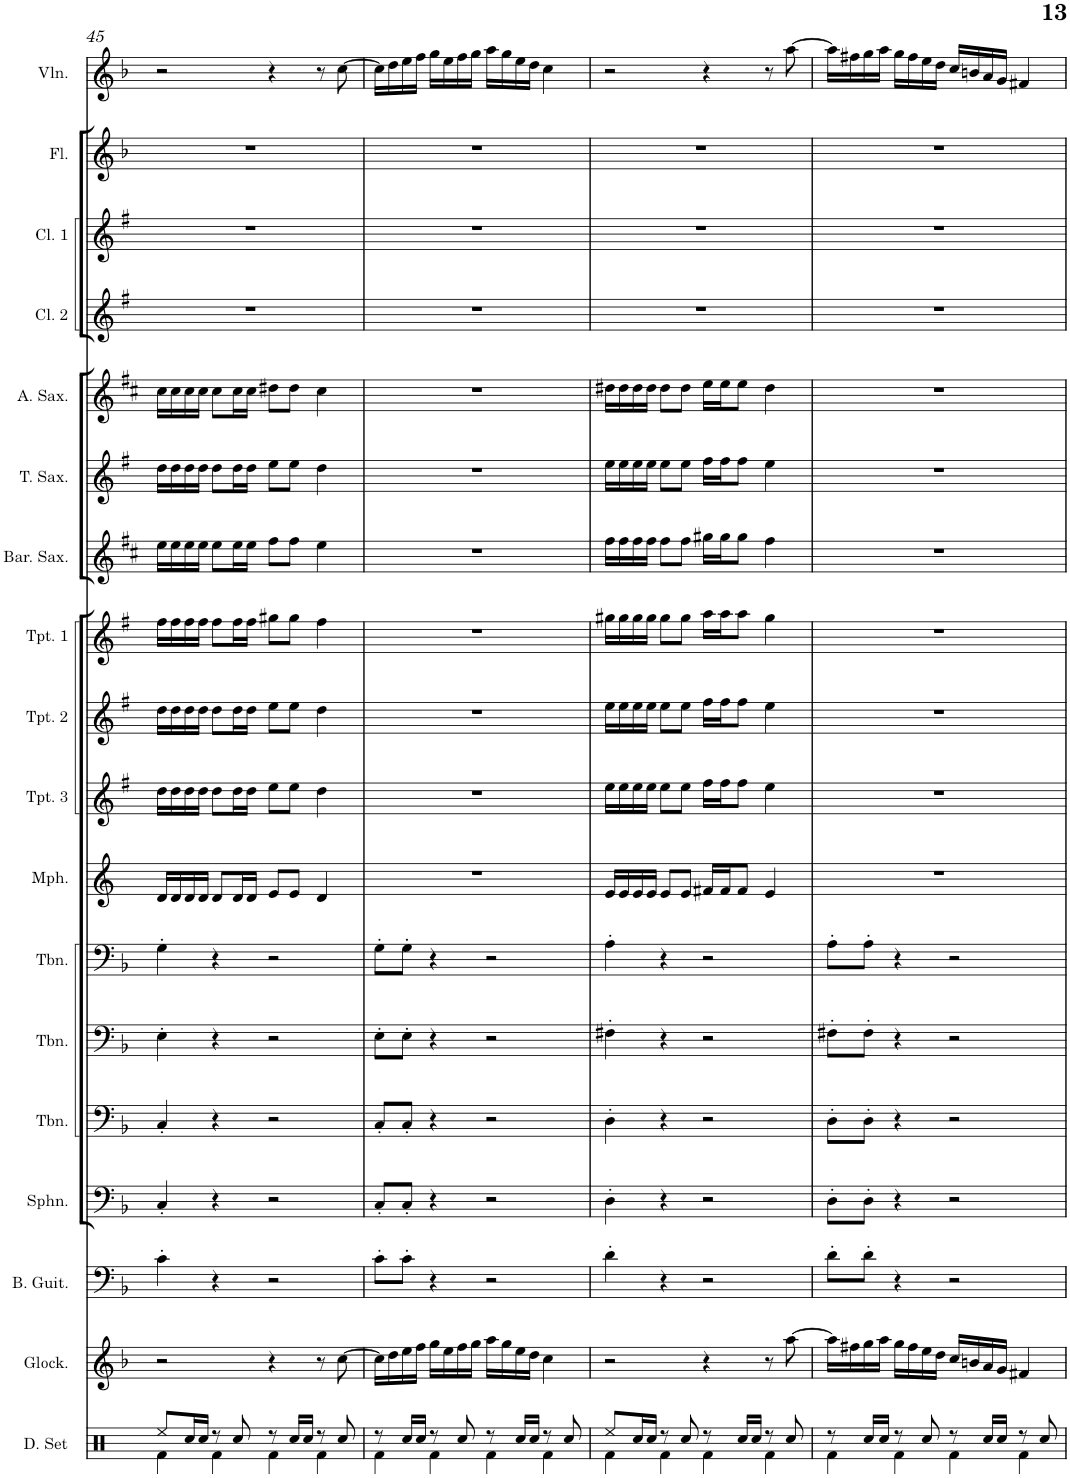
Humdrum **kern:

**kern	**kern	**kern	**kern	**kern	**kern	**kern	**kern	**kern	**kern	**kern	**kern	**kern	**kern	**kern	**kern	**kern	**kern
*part18	*part17	*part16	*part15	*part14	*part13	*part12	*part11	*part10	*part9	*part8	*part7	*part6	*part5	*part4	*part3	*part2	*part1
*staff18	*staff17	*staff16	*staff15	*staff14	*staff13	*staff12	*staff11	*staff10	*staff9	*staff8	*staff7	*staff6	*staff5	*staff4	*staff3	*staff2	*staff1
*I"Drumset	*I"Glockenspiel	*I"Bass Guitar	*I"Sousaphone	*I"Trombone	*I"Trombone	*I"Trombone	*I"Mellophone	*I"Trumpet 3	*I"Trumpet 2	*I"Trumpet 1	*I"Baritone Sax	*I"Tenor Sax	*I"Alto Sax	*I"Clarinet 2	*I"Clarinet 1	*I"Flute	*I"Violin
*I'D. Set	*I'Glock.	*I'B. Guit.	*I'Sphn.	*I'Tbn.	*I'Tbn.	*I'Tbn.	*I'Mph.	*I'Tpt. 3	*I'Tpt. 2	*I'Tpt. 1	*I'Bar. Sax.	*I'T. Sax.	*I'A. Sax.	*I'Cl. 2	*I'Cl. 1	*I'Fl.	*I'Vln.
!!LO:PB:g=z
*clefX	*clefG2	*clefF4	*clefF4	*clefF4	*clefF4	*clefF4	*clefG2	*clefG2	*clefG2	*clefG2	*clefG2	*clefG2	*clefG2	*clefG2	*clefG2	*clefG2	*clefG2
*	*Trd-14c-24	*Trd7c12	*	*	*	*	*Trd4c7	*Trd1c2	*Trd1c2	*Trd1c2	*Trd12c21	*Trd8c14	*Trd5c9	*Trd1c2	*Trd1c2	*	*
*k[]	*k[b-]	*k[b-]	*k[b-]	*k[b-]	*k[b-]	*k[b-]	*k[]	*k[f#]	*k[f#]	*k[f#]	*k[f#c#]	*k[f#]	*k[f#c#]	*k[f#]	*k[f#]	*k[b-]	*k[b-]
*M4/4	*M4/4	*M4/4	*M4/4	*M4/4	*M4/4	*M4/4	*M4/4	*M4/4	*M4/4	*M4/4	*M4/4	*M4/4	*M4/4	*M4/4	*M4/4	*M4/4	*M4/4
=45	=45	=45	=45	=45	=45	=45	=45	=45	=45	=45	=45	=45	=45	=45	=45	=45	=45
*^	*	*	*	*	*	*	*	*	*	*	*	*	*	*	*	*	*
8Ree/L	4Rf\	2r	4c'\	4C'/	4C'/	4E'\	4G'\	16d/LL	16dd\LL	16dd\LL	16ff#\LL	16ee\LL	16dd\LL	16cc#\LL	1r	1r	1r	2r
.	.	.	.	.	.	.	.	16d/	16dd\	16dd\	16ff#\	16ee\	16dd\	16cc#\	.	.	.	.
16Rcc/L	.	.	.	.	.	.	.	16d/	16dd\	16dd\	16ff#\	16ee\	16dd\	16cc#\	.	.	.	.
16Rcc/JJ	.	.	.	.	.	.	.	16d/JJ	16dd\JJ	16dd\JJ	16ff#\JJ	16ee\JJ	16dd\JJ	16cc#\JJ	.	.	.	.
8r	4Rf\	.	4r	4r	4r	4r	4r	8d/L	8dd\L	8dd\L	8ff#\L	8ee\L	8dd\L	8cc#\L	.	.	.	.
8Rcc/	.	.	.	.	.	.	.	16d/L	16dd\L	16dd\L	16ff#\L	16ee\L	16dd\L	16cc#\L	.	.	.	.
.	.	.	.	.	.	.	.	16d/JJ	16dd\JJ	16dd\JJ	16ff#\JJ	16ee\JJ	16dd\JJ	16cc#\JJ	.	.	.	.
8r	4Rf\	4r	2r	2r	2r	2r	2r	8e/L	8ee\L	8ee\L	8gg#X\L	8ff#\L	8ee\L	8dd#X\L	.	.	.	4r
16Rcc/LL	.	.	.	.	.	.	.	8e/J	8ee\J	8ee\J	8gg#\J	8ff#\J	8ee\J	8dd#\J	.	.	.	.
16Rcc/JJ	.	.	.	.	.	.	.	.	.	.	.	.	.	.	.	.	.	.
8r	4Rf\	8r	.	.	.	.	.	4d/	4dd\	4dd\	4ff#\	4ee\	4dd\	4cc#\	.	.	.	8r
8Rcc/	.	[8cc\	.	.	.	.	.	.	.	.	.	.	.	.	.	.	.	[8cc\
=46	=46	=46	=46	=46	=46	=46	=46	=46	=46	=46	=46	=46	=46	=46	=46	=46	=46	=46
8r	4Rf\	16cc\LL]	8c'\L	8C'/L	8C'/L	8E'\L	8G'\L	1r	1r	1r	1r	1r	1r	1r	1r	1r	1r	16cc\LL]
.	.	16dd\	.	.	.	.	.	.	.	.	.	.	.	.	.	.	.	16dd\
16Rcc/LL	.	16ee\	8c'\J	8C'/J	8C'/J	8E'\J	8G'\J	.	.	.	.	.	.	.	.	.	.	16ee\
16Rcc/JJ	.	16ff\JJ	.	.	.	.	.	.	.	.	.	.	.	.	.	.	.	16ff\JJ
8r	4Rf\	16gg\LL	4r	4r	4r	4r	4r	.	.	.	.	.	.	.	.	.	.	16gg\LL
.	.	16ee\	.	.	.	.	.	.	.	.	.	.	.	.	.	.	.	16ee\
8Rcc/	.	16ff\	.	.	.	.	.	.	.	.	.	.	.	.	.	.	.	16ff\
.	.	16gg\JJ	.	.	.	.	.	.	.	.	.	.	.	.	.	.	.	16gg\JJ
8r	4Rf\	16aa\LL	2r	2r	2r	2r	2r	.	.	.	.	.	.	.	.	.	.	16aa\LL
.	.	16gg\	.	.	.	.	.	.	.	.	.	.	.	.	.	.	.	16gg\
16Rcc/LL	.	16ee\	.	.	.	.	.	.	.	.	.	.	.	.	.	.	.	16ee\
16Rcc/JJ	.	16dd\JJ	.	.	.	.	.	.	.	.	.	.	.	.	.	.	.	16dd\JJ
8r	4Rf\	4cc\	.	.	.	.	.	.	.	.	.	.	.	.	.	.	.	4cc\
8Rcc/	.	.	.	.	.	.	.	.	.	.	.	.	.	.	.	.	.	.
=47	=47	=47	=47	=47	=47	=47	=47	=47	=47	=47	=47	=47	=47	=47	=47	=47	=47	=47
8Ree/L	4Rf\	2r	4d'\	4D'\	4D'\	4F#X'\	4A'\	16e/LL	16ee\LL	16ee\LL	16gg#X\LL	16ff#\LL	16ee\LL	16dd#X\LL	1r	1r	1r	2r
.	.	.	.	.	.	.	.	16e/	16ee\	16ee\	16gg#\	16ff#\	16ee\	16dd#\	.	.	.	.
16Rcc/L	.	.	.	.	.	.	.	16e/	16ee\	16ee\	16gg#\	16ff#\	16ee\	16dd#\	.	.	.	.
16Rcc/JJ	.	.	.	.	.	.	.	16e/JJ	16ee\JJ	16ee\JJ	16gg#\JJ	16ff#\JJ	16ee\JJ	16dd#\JJ	.	.	.	.
8r	4Rf\	.	4r	4r	4r	4r	4r	8e/L	8ee\L	8ee\L	8gg#\L	8ff#\L	8ee\L	8dd#\L	.	.	.	.
8Rcc/	.	.	.	.	.	.	.	8e/J	8ee\J	8ee\J	8gg#\J	8ff#\J	8ee\J	8dd#\J	.	.	.	.
8r	4Rf\	4r	2r	2r	2r	2r	2r	16f#X/LL	16ff#\LL	16ff#\LL	16aa\LL	16gg#X\LL	16ff#\LL	16ee\LL	.	.	.	4r
.	.	.	.	.	.	.	.	16f#/J	16ff#\J	16ff#\J	16aa\J	16gg#\J	16ff#\J	16ee\J	.	.	.	.
16Rcc/LL	.	.	.	.	.	.	.	8f#/J	8ff#\J	8ff#\J	8aa\J	8gg#\J	8ff#\J	8ee\J	.	.	.	.
16Rcc/JJ	.	.	.	.	.	.	.	.	.	.	.	.	.	.	.	.	.	.
8r	4Rf\	8r	.	.	.	.	.	4e/	4ee\	4ee\	4gg#\	4ff#\	4ee\	4dd#\	.	.	.	8r
8Rcc/	.	[8aa\	.	.	.	.	.	.	.	.	.	.	.	.	.	.	.	[8aa\
=48	=48	=48	=48	=48	=48	=48	=48	=48	=48	=48	=48	=48	=48	=48	=48	=48	=48	=48
8r	4Rf\	16aa\LL]	8d'\L	8D'\L	8D'\L	8F#X'\L	8A'\L	1r	1r	1r	1r	1r	1r	1r	1r	1r	1r	16aa\LL]
.	.	16ff#X\	.	.	.	.	.	.	.	.	.	.	.	.	.	.	.	16ff#X\
16Rcc/LL	.	16gg\	8d'\J	8D'\J	8D'\J	8F#'\J	8A'\J	.	.	.	.	.	.	.	.	.	.	16gg\
16Rcc/JJ	.	16aa\JJ	.	.	.	.	.	.	.	.	.	.	.	.	.	.	.	16aa\JJ
8r	4Rf\	16gg\LL	4r	4r	4r	4r	4r	.	.	.	.	.	.	.	.	.	.	16gg\LL
.	.	16ff#\	.	.	.	.	.	.	.	.	.	.	.	.	.	.	.	16ff#\
8Rcc/	.	16ee\	.	.	.	.	.	.	.	.	.	.	.	.	.	.	.	16ee\
.	.	16dd\JJ	.	.	.	.	.	.	.	.	.	.	.	.	.	.	.	16dd\JJ
8r	4Rf\	16cc/LL	2r	2r	2r	2r	2r	.	.	.	.	.	.	.	.	.	.	16cc/LL
.	.	16bn/	.	.	.	.	.	.	.	.	.	.	.	.	.	.	.	16bn/
16Rcc/LL	.	16a/	.	.	.	.	.	.	.	.	.	.	.	.	.	.	.	16a/
16Rcc/JJ	.	16g/JJ	.	.	.	.	.	.	.	.	.	.	.	.	.	.	.	16g/JJ
8r	4Rf\	4f#X/	.	.	.	.	.	.	.	.	.	.	.	.	.	.	.	4f#X/
8Rcc/	.	.	.	.	.	.	.	.	.	.	.	.	.	.	.	.	.	.
*v	*v	*	*	*	*	*	*	*	*	*	*	*	*	*	*	*	*	*
=	=	=	=	=	=	=	=	=	=	=	=	=	=	=	=	=	=
*-	*-	*-	*-	*-	*-	*-	*-	*-	*-	*-	*-	*-	*-	*-	*-	*-	*-
